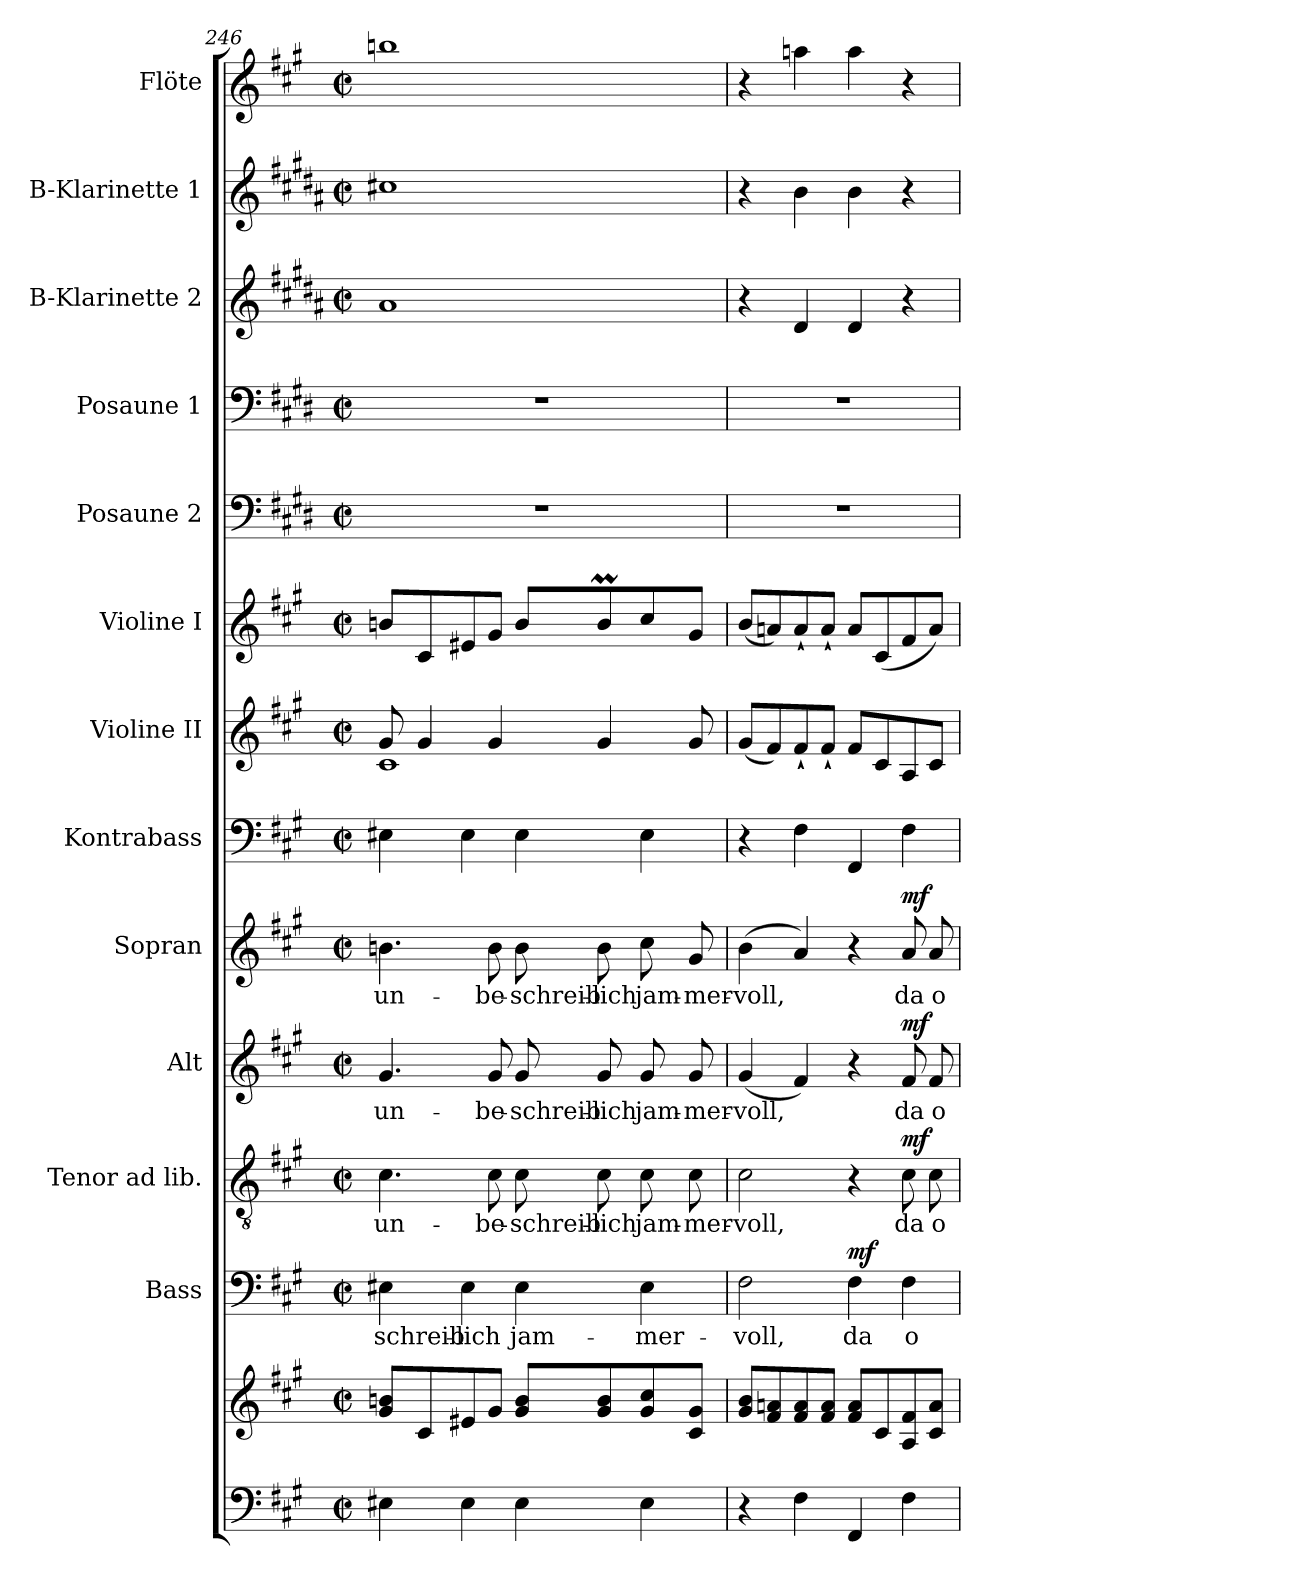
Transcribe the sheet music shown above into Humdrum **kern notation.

**kern	**kern	**kern	**text	**dynam	**kern	**text	**dynam	**kern	**text	**dynam	**kern	**text	**dynam	**kern	**kern	**kern	**kern	**kern	**kern	**kern	**kern
*part13	*part13	*part12	*part12	*part12	*part11	*part11	*part11	*part10	*part10	*part10	*part9	*part9	*part9	*part8	*part7	*part6	*part5	*part4	*part3	*part2	*part1
*staff14	*staff13	*staff12	*staff12	*staff12	*staff11	*staff11	*staff11	*staff10	*staff10	*staff10	*staff9	*staff9	*staff9	*staff8	*staff7	*staff6	*staff5	*staff4	*staff3	*staff2	*staff1
*	*	*I"Bass	*	*	*I"Tenor ad lib.	*	*	*I"Alt	*	*	*I"Sopran	*	*	*I"Kontrabass	*I"Violine II	*I"Violine I	*I"Posaune 2	*I"Posaune 1	*I"B-Klarinette 2	*I"B-Klarinette 1	*I"Flöte
*	*	*I'B.	*	*	*I'T.	*	*	*I'A.	*	*	*I'S.	*	*	*I'Kb.	*I'Vl. II	*I'Vl. I	*I'Pos 2	*I'Pos. 1	*I'B Kl. 2	*I'B Kl. 1	*I'Fl.
*clefF4	*clefG2	*clefF4	*	*	*clefGv2	*	*	*clefG2	*	*	*clefG2	*	*	*clefF4	*clefG2	*clefG2	*clefF4	*clefF4	*clefG2	*clefG2	*clefG2
*	*	*	*	*	*	*	*	*	*	*	*	*	*	*ITrd7c12	*	*	*ITrd4c7	*ITrd4c7	*ITrd1c2	*ITrd1c2	*
*k[f#c#g#]	*k[f#c#g#]	*k[f#c#g#]	*	*	*k[f#c#g#]	*	*	*k[f#c#g#]	*	*	*k[f#c#g#]	*	*	*k[f#c#g#]	*k[f#c#g#]	*k[f#c#g#]	*k[f#c#g#]	*k[f#c#g#]	*k[f#c#g#]	*k[f#c#g#]	*k[f#c#g#]
*A:	*A:	*A:	*	*	*A:	*	*	*A:	*	*	*A:	*	*	*A:	*A:	*A:	*A:	*A:	*A:	*A:	*A:
*M2/2	*M2/2	*M2/2	*	*	*M2/2	*	*	*M2/2	*	*	*M2/2	*	*	*M2/2	*M2/2	*M2/2	*M2/2	*M2/2	*M2/2	*M2/2	*M2/2
*met(c|)	*met(c|)	*met(c|)	*	*	*met(c|)	*	*	*met(c|)	*	*	*met(c|)	*	*	*met(c|)	*met(c|)	*met(c|)	*met(c|)	*met(c|)	*met(c|)	*met(c|)	*met(c|)
=246	=246	=246	=246	=246	=246	=246	=246	=246	=246	=246	=246	=246	=246	=246	=246	=246	=246	=246	=246	=246	=246
!	!	!	!LO:LY:b	!	!	!LO:LY:b	!	!	!LO:LY:b	!	!	!LO:LY:b	!	!	!	!	!	!	!	!	!
*	*	*	*	*	*	*	*	*	*	*	*	*	*	*	*^	*	*	*	*	*	*
4E#X\	8g#/ 8bn/L	4E#X\	-schreib-	.	4.c#\	un-	.	4.g#/	un-	.	4.bn\	un-	.	4EE#X\	8g#/	1c#	8bn/L	1r	1r	1g#	1bn	1bbn
.	8c#/	.	.	.	.	.	.	.	.	.	.	.	.	.	4g#/	.	8c#/	.	.	.	.	.
!	!	!	!LO:LY:b	!	!	!	!	!	!	!	!	!	!	!	!	!	!	!	!	!	!	!
4E#\	8e#X/	4E#\	-lich	.	.	.	.	.	.	.	.	.	.	4EE#\	.	.	8e#X/	.	.	.	.	.
!	!	!	!	!	!	!LO:LY:b	!	!	!LO:LY:b	!	!	!LO:LY:b	!	!	!	!	!	!	!	!	!	!
.	8g#/J	.	.	.	8c#\	-be-	.	8g#/	-be-	.	8b\	-be-	.	.	4g#/	.	8g#/J	.	.	.	.	.
!	!	!	!LO:LY:b	!	!	!LO:LY:b	!	!	!LO:LY:b	!	!	!LO:LY:b	!	!	!	!	!	!	!	!	!	!
4E#\	8g#/ 8b/L	4E#\	jam-	.	8c#\	-schreib-	.	8g#/	-schreib-	.	8b\	-schreib-	.	4EE#\	.	.	8b/L	.	.	.	.	.
!	!	!	!	!	!	!LO:LY:b	!	!	!LO:LY:b	!	!	!LO:LY:b	!	!	!	!	!	!	!	!	!	!
.	8g#/ 8b/	.	.	.	8c#\	-lich	.	8g#/	-lich	.	8b\	-lich	.	.	4g#/	.	8bM/	.	.	.	.	.
!	!	!	!LO:LY:b	!	!	!LO:LY:b	!	!	!LO:LY:b	!	!	!LO:LY:b	!	!	!	!	!	!	!	!	!	!
4E#\	8g#/ 8cc#/	4E#\	-mer-	.	8c#\	jam-	.	8g#/	jam-	.	8cc#\	jam-	.	4EE#\	.	.	8cc#/	.	.	.	.	.
!	!	!	!	!	!	!LO:LY:b	!	!	!LO:LY:b	!	!	!LO:LY:b	!	!	!	!	!	!	!	!	!	!
.	8c#/ 8g#/J	.	.	.	8c#\	-mer-	.	8g#/	-mer-	.	8g#/	-mer-	.	.	8g#/	.	8g#/J	.	.	.	.	.
*	*	*	*	*	*	*	*	*	*	*	*	*	*	*	*v	*v	*	*	*	*	*	*
=247	=247	=247	=247	=247	=247	=247	=247	=247	=247	=247	=247	=247	=247	=247	=247	=247	=247	=247	=247	=247	=247
!	!	!	!LO:LY:b	!	!	!LO:LY:b	!	!	!LO:LY:b	!	!	!LO:LY:b	!	!	!	!	!	!	!	!	!
4r	8g#/ 8b/L	2F#\	-voll,	.	2c#\	-voll,	.	(<4g#/	-voll,	.	(>4b\	-voll,	.	4r	(<8g#/L	(<8b/L	1r	1r	4r	4r	4r
.	8f#/ 8an/	.	.	.	.	.	.	.	.	.	.	.	.	.	8f#/)	8an/)	.	.	.	.	.
4F#\	8f#/ 8a/	.	.	.	.	.	.	4f#/)	.	.	4a/)	.	.	4FF#\	8f#`</	8a`</	.	.	4c#/	4a\	4aan\
.	8f#/ 8a/J	.	.	.	.	.	.	.	.	.	.	.	.	.	8f#`</J	8a`</J	.	.	.	.	.
!	!	!	!LO:LY:b	!LO:DY:a	!	!	!	!	!	!	!	!	!	!	!	!	!	!	!	!	!
4FF#/	8f#/ 8a/L	4F#\	da	mf	4r	.	.	4r	.	.	4r	.	.	4FFF#/	8f#/L	8a/L	.	.	4c#/	4a\	4aa\
.	8c#/	.	.	.	.	.	.	.	.	.	.	.	.	.	8c#/	(<8c#/	.	.	.	.	.
!	!	!	!LO:LY:b	!	!	!LO:LY:b	!LO:DY:a	!	!LO:LY:b	!LO:DY:a	!	!LO:LY:b	!LO:DY:a	!	!	!	!	!	!	!	!
4F#\	8A/ 8f#/	4F#\	o	.	8c#\	da	mf	8f#/	da	mf	8a/	da	mf	4FF#\	8A/	8f#/	.	.	4r	4r	4r
!	!	!	!	!	!	!LO:LY:b	!	!	!LO:LY:b	!	!	!LO:LY:b	!	!	!	!	!	!	!	!	!
.	8c#/ 8a/J	.	.	.	8c#\	o	.	8f#/	o	.	8a/	o	.	.	8c#/J	8a/J)	.	.	.	.	.
=	=	=	=	=	=	=	=	=	=	=	=	=	=	=	=	=	=	=	=	=	=
*-	*-	*-	*-	*-	*-	*-	*-	*-	*-	*-	*-	*-	*-	*-	*-	*-	*-	*-	*-	*-	*-
